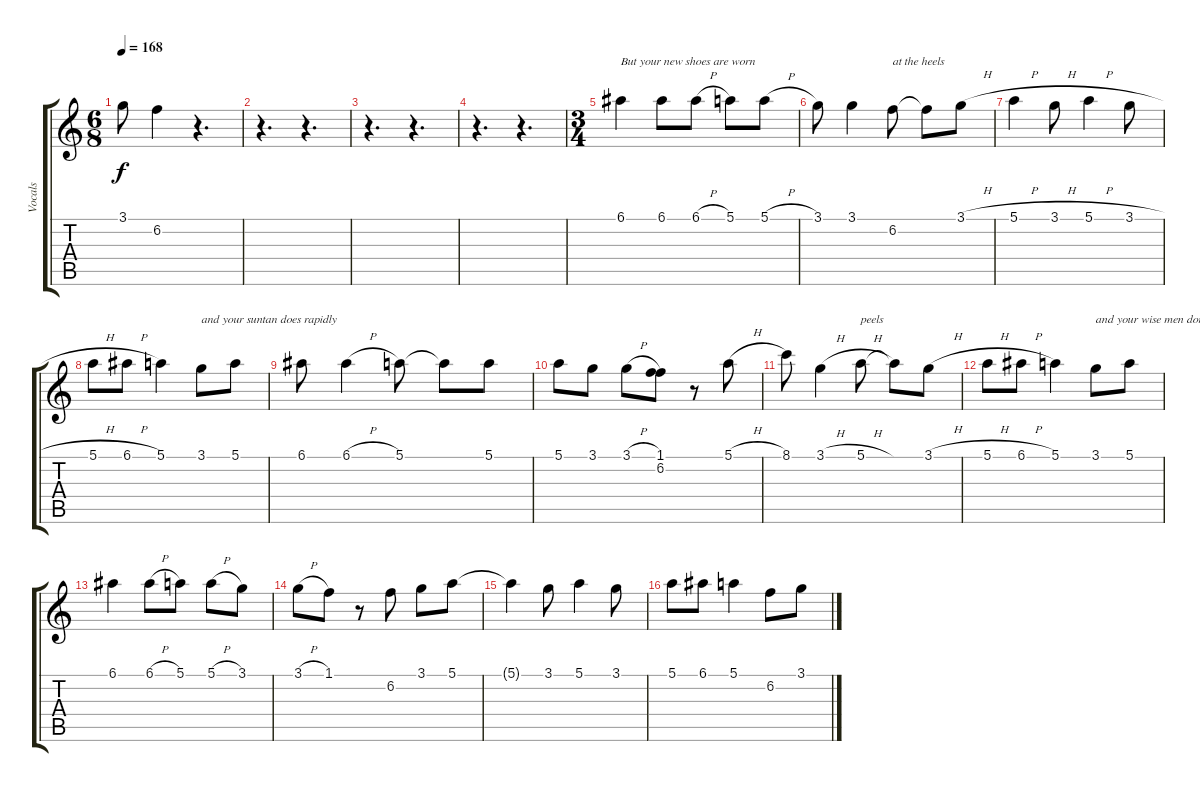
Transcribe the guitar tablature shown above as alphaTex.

\track ("Vocals" "Vocals") {instrument acousticguitarnylon}
\staff {score tabs}
\tuning (E4 B3 G3 D3 A2 E2) {hide}
\ts (6 8)
\tempo 168
\clef g2
\ks c
3.1.8{dy f} 6.2{t}.4 r.4{d} |
r.4{d} r.4{d} |
r.4{d} r.4{d} |
r.4{d} r.4{d} |
\ts (3 4)
6.1.4{txt "But your new shoes are worn"} 6.1.8 6.1{h}.8 5.1.8 5.1{h}.8 |
3.1.8 3.1.4 6.2.8{txt "at the heels"} 6.2{t}.8 3.1{h}.8 |
5.1{h}.4 3.1{h}.8 5.1{h}.4 3.1{h}.8 |
5.1{h}.8 6.1{h}.8 5.1.4 3.1.8{txt "and your suntan does rapidly"} 5.1.8 |
6.1.8 6.1{h}.4 5.1.8 5.1{t}.8 5.1.8 |
5.1.8 3.1.8 3.1{h}.8 (1.1 6.2).8 r.8 5.1{h}.8 |
8.1.8 3.1{h}.4 5.1{h}.8{txt "peels"} 5.1{t}.8 3.1{h}.8 |
5.1{h}.8 6.1{h}.8 5.1.4 3.1.8{txt "and your wise men don't know how it feels"} 5.1.8 |
6.1.4 6.1{h}.8 5.1.8 5.1{h}.8 3.1.8 |
3.1{h}.8 1.1.8 r.8 6.2.8 3.1.8 5.1.8 |
5.1{t}.4 3.1.8 5.1.4 3.1.8 |
5.1.8 6.1.8 5.1.4 6.2.8 3.1.8
